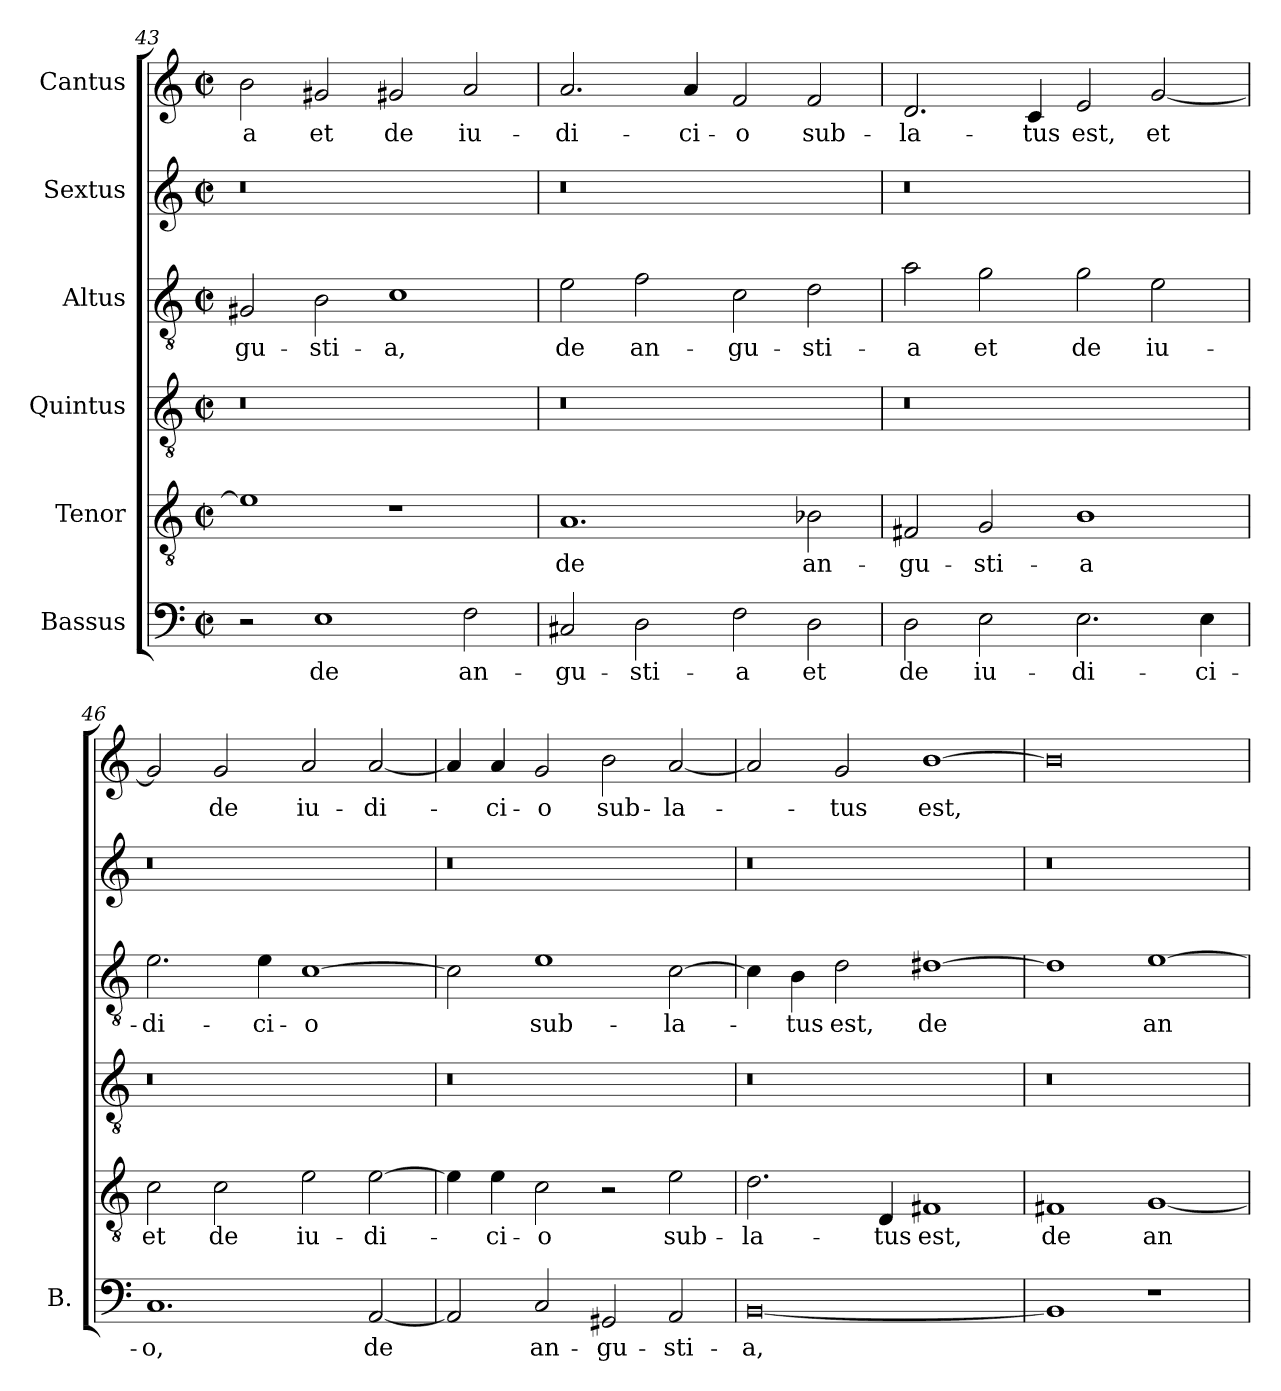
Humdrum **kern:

**kern	**text	**kern	**text	**kern	**kern	**text	**kern	**kern	**text
*part6	*part6	*part5	*part5	*part4	*part3	*part3	*part2	*part1	*part1
*staff6	*staff6	*staff5	*staff5	*staff4	*staff3	*staff3	*staff2	*staff1	*staff1
*I"Bassus	*	*I"Tenor	*	*I"Quintus	*I"Altus	*	*I"Sextus	*I"Cantus	*
*I'B.	*	*	*	*	*	*	*	*	*
*clefF4	*	*clefGv2	*	*clefGv2	*clefGv2	*	*clefG2	*clefG2	*
*k[]	*	*k[]	*	*k[]	*k[]	*	*k[]	*k[]	*
*C:	*	*C:	*	*C:	*C:	*	*C:	*C:	*
*M2/2	*	*M2/2	*	*M2/2	*M2/2	*	*M2/2	*M2/2	*
*met(c|)	*	*met(c|)	*	*met(c|)	*met(c|)	*	*met(c|)	*met(c|)	*
=43	=43	=43	=43	=43	=43	=43	=43	=43	=43
!	!	!	!	!LO:N:vis=0	!	!	!LO:N:vis=0	!	!
2r	.	1e\]	.	1r	2G#X/	-gu-	1r	2b\	-a
1E\	de	.	.	.	2B\	-sti-	.	2g#X/	et
.	.	1r	.	1ryy	1c\	-a,	1ryy	2g#X/	de
2F\	an-	.	.	.	.	.	.	2a/	iu-
=44	=44	=44	=44	=44	=44	=44	=44	=44	=44
!	!	!	!	!LO:N:vis=0	!	!	!LO:N:vis=0	!	!
2C#X/	-gu-	1.A/	de	1r	2e\	de	1r	2.a/	-di-
2D\	-sti-	.	.	.	2f\	an-	.	.	.
.	.	.	.	.	.	.	.	4a/	-ci-
2F\	-a	.	.	1ryy	2c\	-gu-	1ryy	2f/	-o
2D\	et	2B-X\	an-	.	2d\	-sti-	.	2f/	sub-
=45	=45	=45	=45	=45	=45	=45	=45	=45	=45
!	!	!	!	!LO:N:vis=0	!	!	!LO:N:vis=0	!	!
2D\	de	2F#X/	-gu-	1r	2a\	-a	1r	2.d/	-la-
2E\	iu-	2G/	-sti-	.	2g\	et	.	.	.
.	.	.	.	.	.	.	.	4c/	-tus
2.E\	-di-	1B\	-a	1ryy	2g\	de	1ryy	2e/	est,
.	.	.	.	.	2e\	iu-	.	[2g/	et
4E\	-ci-	.	.	.	.	.	.	.	.
=46	=46	=46	=46	=46	=46	=46	=46	=46	=46
!	!	!	!	!LO:N:vis=0	!	!	!LO:N:vis=0	!	!
1.C/	-o,	2c\	et	1r	2.e\	-di-	1r	2g/]	.
.	.	2c\	de	.	.	.	.	2g/	de
.	.	.	.	.	4e\	-ci-	.	.	.
.	.	2e\	iu-	1ryy	[1c\	-o	1ryy	2a/	iu-
[2AA/	de	[2e\	-di-	.	.	.	.	[2a/	-di-
=47	=47	=47	=47	=47	=47	=47	=47	=47	=47
!	!	!	!	!LO:N:vis=0	!	!	!LO:N:vis=0	!	!
2AA/]	.	4e\]	.	1r	2c\]	.	1r	4a/]	.
.	.	4e\	-ci-	.	.	.	.	4a/	-ci-
2C/	an-	2c\	-o	.	1e\	sub-	.	2g/	-o
2GG#X/	-gu-	2r	.	1ryy	.	.	1ryy	2b\	sub-
2AA/	-sti-	2e\	sub-	.	[2c\	-la-	.	[2a/	-la-
=48	=48	=48	=48	=48	=48	=48	=48	=48	=48
!	!	!	!	!LO:N:vis=0	!	!	!LO:N:vis=0	!	!
[0BB/	-a,	2.d\	-la-	1r	4c\]	.	1r	2a/]	.
.	.	.	.	.	4B\	-tus	.	.	.
.	.	.	.	.	2d\	est,	.	2g/	-tus
.	.	4D/	-tus	.	.	.	.	.	.
.	.	1F#X/	est,	1ryy	[1d#X\	de	1ryy	[1b\	est,
=49	=49	=49	=49	=49	=49	=49	=49	=49	=49
!	!	!	!	!LO:N:vis=0	!	!	!LO:N:vis=0	!	!
1BB/]	.	1F#X/	de	1r	1d#\]	.	1r	0b\]	.
1r	.	[1G/	an-	1ryy	[1e\	an-	1ryy	.	.
=	=	=	=	=	=	=	=	=	=
*-	*-	*-	*-	*-	*-	*-	*-	*-	*-
